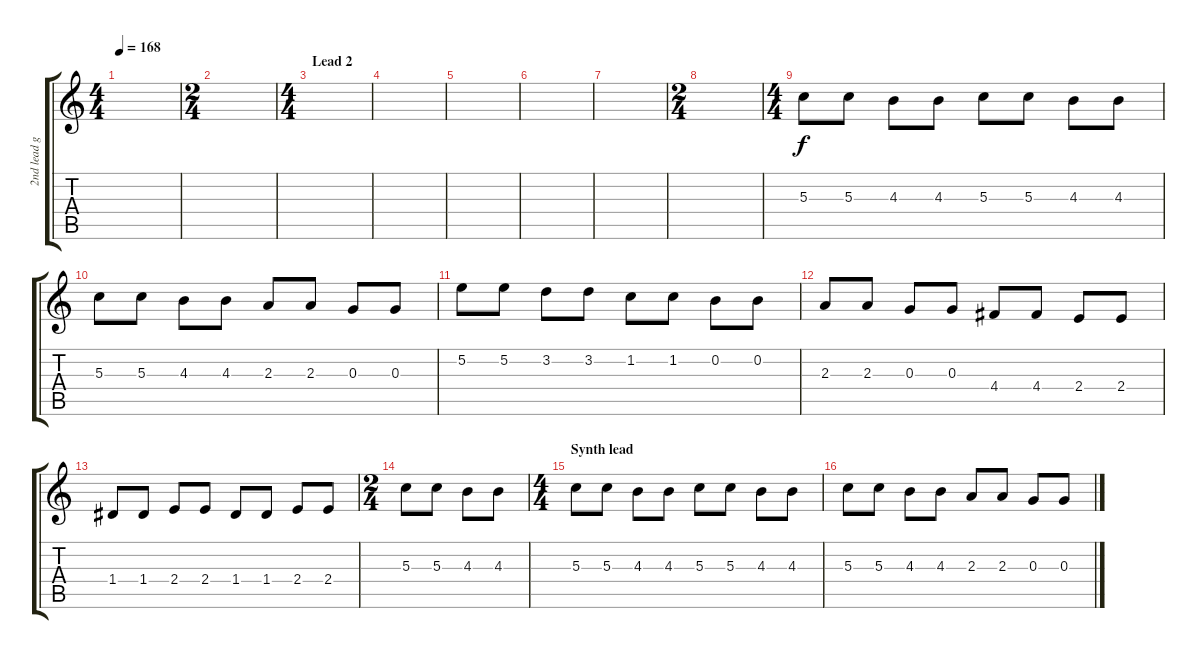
\track ("2nd lead guitar (Joey Santiago)" "2nd lead g") {instrument distortionguitar}
\staff {score tabs}
\tuning (E4 B3 G3 D3 A2 E2) {hide}
\ts (4 4)
\tempo 168
\clef g2
\ks c
|
\ts (2 4)
|
\ts (4 4)
\section ("" "Lead 2")
|
|
|
|
|
\ts (2 4)
|
\ts (4 4)
5.3.8 5.3.8 4.3.8 4.3.8 5.3.8 5.3.8 4.3.8 4.3.8 |
5.3.8 5.3.8 4.3.8 4.3.8 2.3.8 2.3.8 0.3.8 0.3.8 |
5.2.8 5.2.8 3.2.8 3.2.8 1.2.8 1.2.8 0.2.8 0.2.8 |
2.3.8 2.3.8 0.3.8 0.3.8 4.4.8 4.4.8 2.4.8 2.4.8 |
1.4.8 1.4.8 2.4.8 2.4.8 1.4.8 1.4.8 2.4.8 2.4.8 |
\ts (2 4)
5.3.8 5.3.8 4.3.8 4.3.8 |
\ts (4 4)
\section ("" "Synth lead")
5.3.8{volume 11} 5.3.8 4.3.8 4.3.8 5.3.8 5.3.8 4.3.8 4.3.8 |
5.3.8 5.3.8 4.3.8 4.3.8 2.3.8 2.3.8 0.3.8 0.3.8
